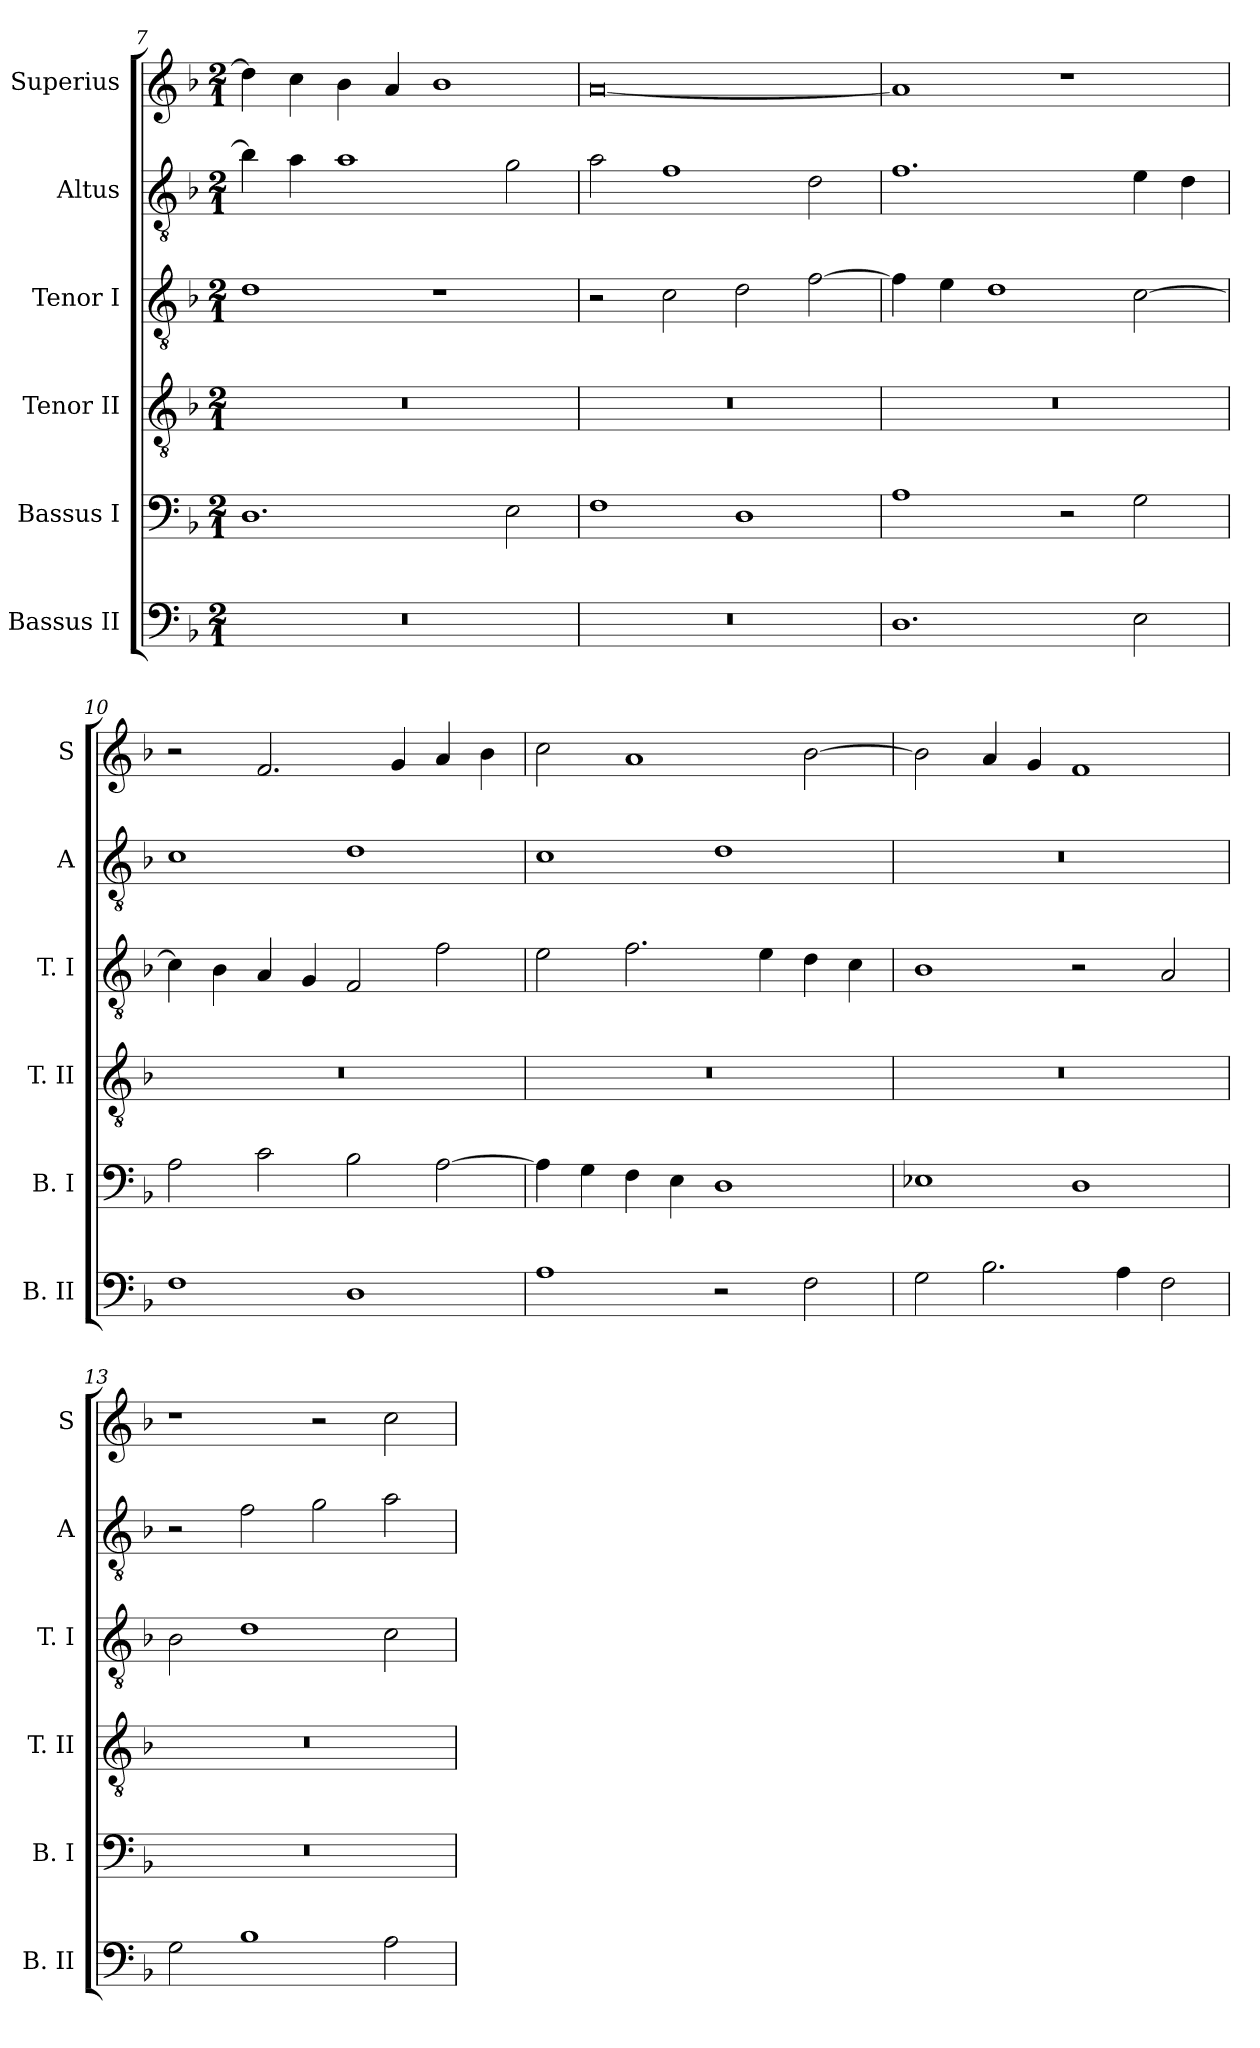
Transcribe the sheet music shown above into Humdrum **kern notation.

**kern	**kern	**kern	**kern	**kern	**kern
*part6	*part5	*part4	*part3	*part2	*part1
*staff6	*staff5	*staff4	*staff3	*staff2	*staff1
*I"Bassus II	*I"Bassus I	*I"Tenor II	*I"Tenor I	*I"Altus	*I"Superius
*I'B. II	*I'B. I	*I'T. II	*I'T. I	*I'A	*I'S
*clefF4	*clefF4	*clefGv2	*clefGv2	*clefGv2	*clefG2
*k[b-]	*k[b-]	*k[b-]	*k[b-]	*k[b-]	*k[b-]
*F:	*F:	*F:	*F:	*F:	*F:
*M2/1	*M2/1	*M2/1	*M2/1	*M2/1	*M2/1
=7	=7	=7	=7	=7	=7
0r	1.D	0r	1d	4b-]	4dd]
.	.	.	.	4a	4cc
.	.	.	.	1a	4b-
.	.	.	.	.	4a
.	.	.	1r	.	1b-
.	2E	.	.	2g	.
=8	=8	=8	=8	=8	=8
0r	1F	0r	2r	2a	[0a
.	.	.	2c	1f	.
.	1D	.	2d	.	.
.	.	.	[2f	2d	.
=9	=9	=9	=9	=9	=9
1.D	1A	0r	4f]	1.f	1a]
.	.	.	4e	.	.
.	.	.	1d	.	.
.	2r	.	.	.	1r
2E	2G	.	[2c	4e	.
.	.	.	.	4d	.
=10	=10	=10	=10	=10	=10
1F	2A	0r	4c]	1c	2r
.	.	.	4B-	.	.
.	2c	.	4A	.	2.f
.	.	.	4G	.	.
1D	2B-	.	2F	1d	.
.	.	.	.	.	4g
.	[2A	.	2f	.	4a
.	.	.	.	.	4b-
=11	=11	=11	=11	=11	=11
1A	4A]	0r	2e	1c	2cc
.	4G	.	.	.	.
.	4F	.	2.f	.	1a
.	4E	.	.	.	.
2r	1D	.	.	1d	.
.	.	.	4e	.	.
2F	.	.	4d	.	[2b-
.	.	.	4c	.	.
=12	=12	=12	=12	=12	=12
2G	1E-X	0r	1B-	0r	2b-]
2.B-	.	.	.	.	4a
.	.	.	.	.	4g
.	1D	.	2r	.	1f
4A	.	.	.	.	.
2F	.	.	2A	.	.
=13	=13	=13	=13	=13	=13
2G	0r	0r	2B-	2r	1r
1B-	.	.	1d	2f	.
.	.	.	.	2g	2r
2A	.	.	2c	2a	2cc
=	=	=	=	=	=
*-	*-	*-	*-	*-	*-
